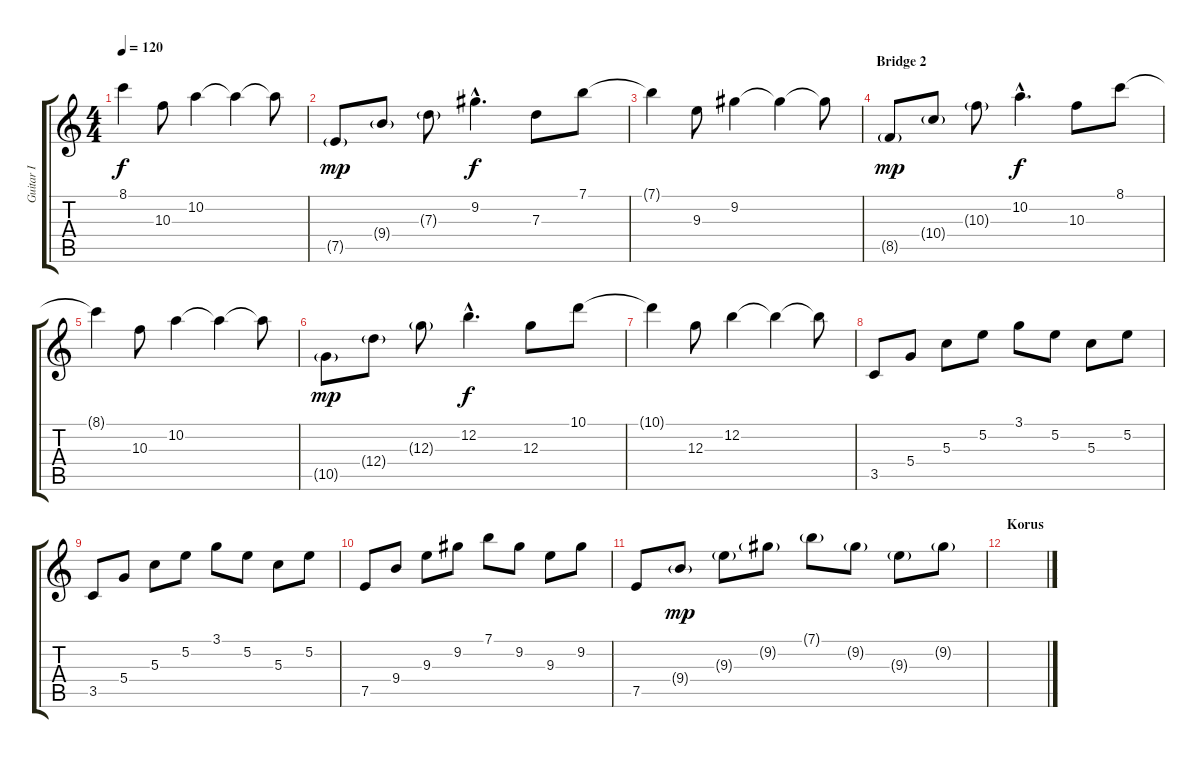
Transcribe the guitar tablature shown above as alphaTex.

\track ("Guitar I" "Guitar I") {instrument electricguitarclean}
\staff {score tabs}
\tuning (E4 B3 G3 D3 A2 E2) {hide}
\ts (4 4)
\tempo 120
\clef g2
\ks c
8.1{t}.4{dy f} 10.3.8 10.2.4 10.2{t}.4 10.2{t}.8 |
7.5{g}.8{dy mp} 9.4{g}.8 7.3{g}.8 9.2{hac}.4{d dy f} 7.3.8 7.1.8 |
7.1{t}.4 9.3.8 9.2.4 9.2{t}.4 9.2{t}.8 |
\section ("" "Bridge 2")
8.5{g}.8{dy mp} 10.4{g}.8 10.3{g}.8 10.2{hac}.4{d dy f} 10.3.8 8.1.8 |
8.1{t}.4 10.3.8 10.2.4 10.2{t}.4 10.2{t}.8 |
10.5{g}.8{dy mp} 12.4{g}.8 12.3{g}.8 12.2{hac}.4{d dy f} 12.3.8 10.1.8 |
10.1{t}.4 12.3.8 12.2.4 12.2{t}.4 12.2{t}.8 |
3.5.8 5.4.8 5.3.8 5.2.8 3.1.8 5.2.8 5.3.8 5.2.8 |
3.5.8 5.4.8 5.3.8 5.2.8 3.1.8 5.2.8 5.3.8 5.2.8 |
7.5.8 9.4.8 9.3.8 9.2.8 7.1.8 9.2.8 9.3.8 9.2.8 |
7.5.8 9.4{g}.8{dy mp} 9.3{g}.8 9.2{g}.8 7.1{g}.8 9.2{g}.8 9.3{g}.8 9.2{g}.8 |
\section ("" "Korus")
